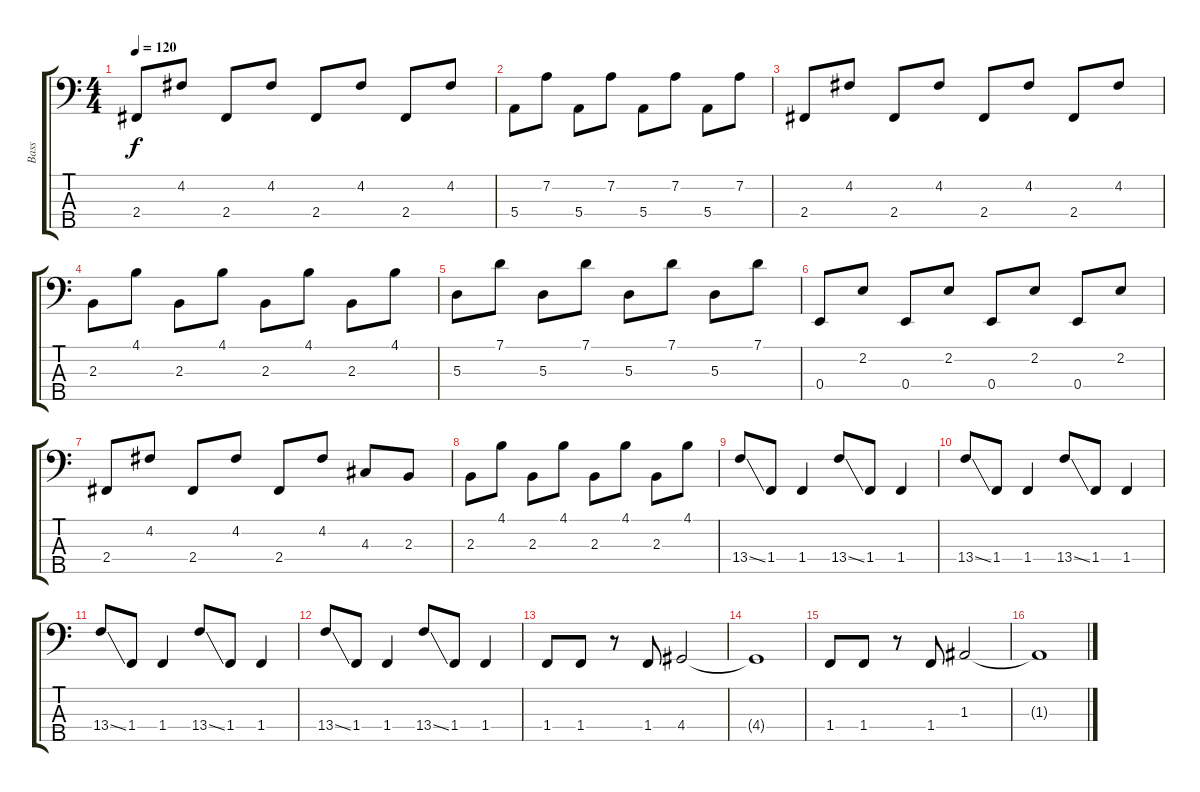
\track ("Bass" "Bass") {instrument electricbassfinger}
\staff {score tabs}
\tuning (G2 D2 A1 E1 B0) {hide}
\ts (4 4)
\tempo 120
\clef f4
\ks c
2.4.8{dy f} 4.2.8 2.4.8 4.2.8 2.4.8 4.2.8 2.4.8 4.2.8 |
5.4.8 7.2.8 5.4.8 7.2.8 5.4.8 7.2.8 5.4.8 7.2.8 |
2.4.8 4.2.8 2.4.8 4.2.8 2.4.8 4.2.8 2.4.8 4.2.8 |
2.3.8 4.1.8 2.3.8 4.1.8 2.3.8 4.1.8 2.3.8 4.1.8 |
5.3.8 7.1.8 5.3.8 7.1.8 5.3.8 7.1.8 5.3.8 7.1.8 |
0.4.8 2.2.8 0.4.8 2.2.8 0.4.8 2.2.8 0.4.8 2.2.8 |
2.4.8 4.2.8 2.4.8 4.2.8 2.4.8 4.2.8 4.3.8 2.3.8 |
2.3.8 4.1.8 2.3.8 4.1.8 2.3.8 4.1.8 2.3.8 4.1.8 |
13.4{ss}.8 1.4.8 1.4.4 13.4{ss}.8 1.4.8 1.4.4 |
13.4{ss}.8 1.4.8 1.4.4 13.4{ss}.8 1.4.8 1.4.4 |
13.4{ss}.8 1.4.8 1.4.4 13.4{ss}.8 1.4.8 1.4.4 |
13.4{ss}.8 1.4.8 1.4.4 13.4{ss}.8 1.4.8 1.4.4 |
1.4.8 1.4.8 r.8 1.4.8 4.4.2 |
4.4{t}.1 |
1.4.8 1.4.8 r.8 1.4.8 1.3.2 |
1.3{t}.1
